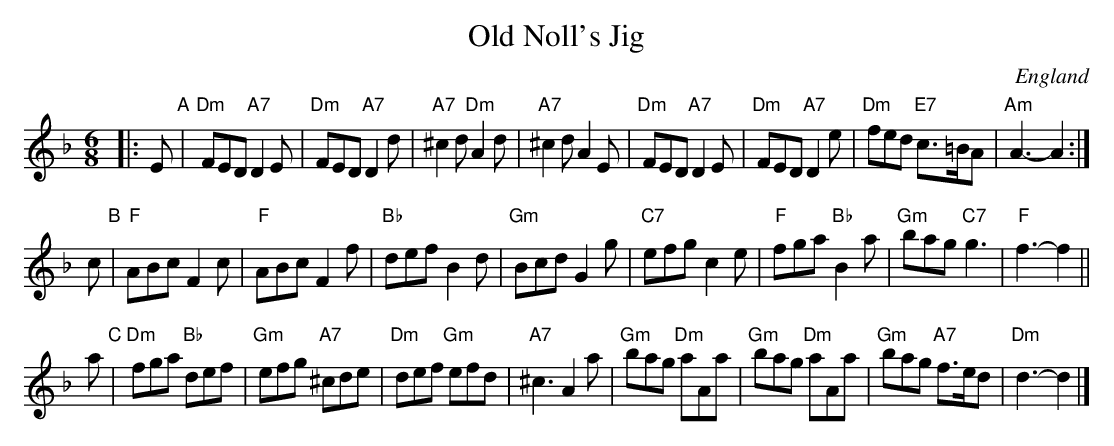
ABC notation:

X:1
T: Old Noll's Jig
O: England
M: 6/8
L: 1/8
K: Dm
|: E "A"\
| "Dm"FED  "A7"D2E   | "Dm"FED  "A7"D2d \
| "A7"^c2d "Dm"A2d   | "A7"^c2d     A2E \
| "Dm"FED  "A7"D2E   | "Dm"FED  "A7"D2e \
| "Dm"fed  "E7"c>=BA | "Am"A3-      A2 :|
   c "B"\
| "F"ABc F2c | "F"ABc F2f \
| "Bb"def B2d | "Gm"Bcd G2g \
| "C7"efg c2e | "F"fga "Bb"B2a \
| "Gm"bag "C7"g3 | "F"f3- f2 ||
   a "C"\
| "Dm"fga "Bb"def | "Gm"efg "A7"^cde \
| "Dm"def "Gm"efd | "A7"^c3 A2a \
| "Gm"bag "Dm"aAa | "Gm"bag "Dm"aAa \
| "Gm"bag "A7"f>ed | "Dm"d3- d2 |]
